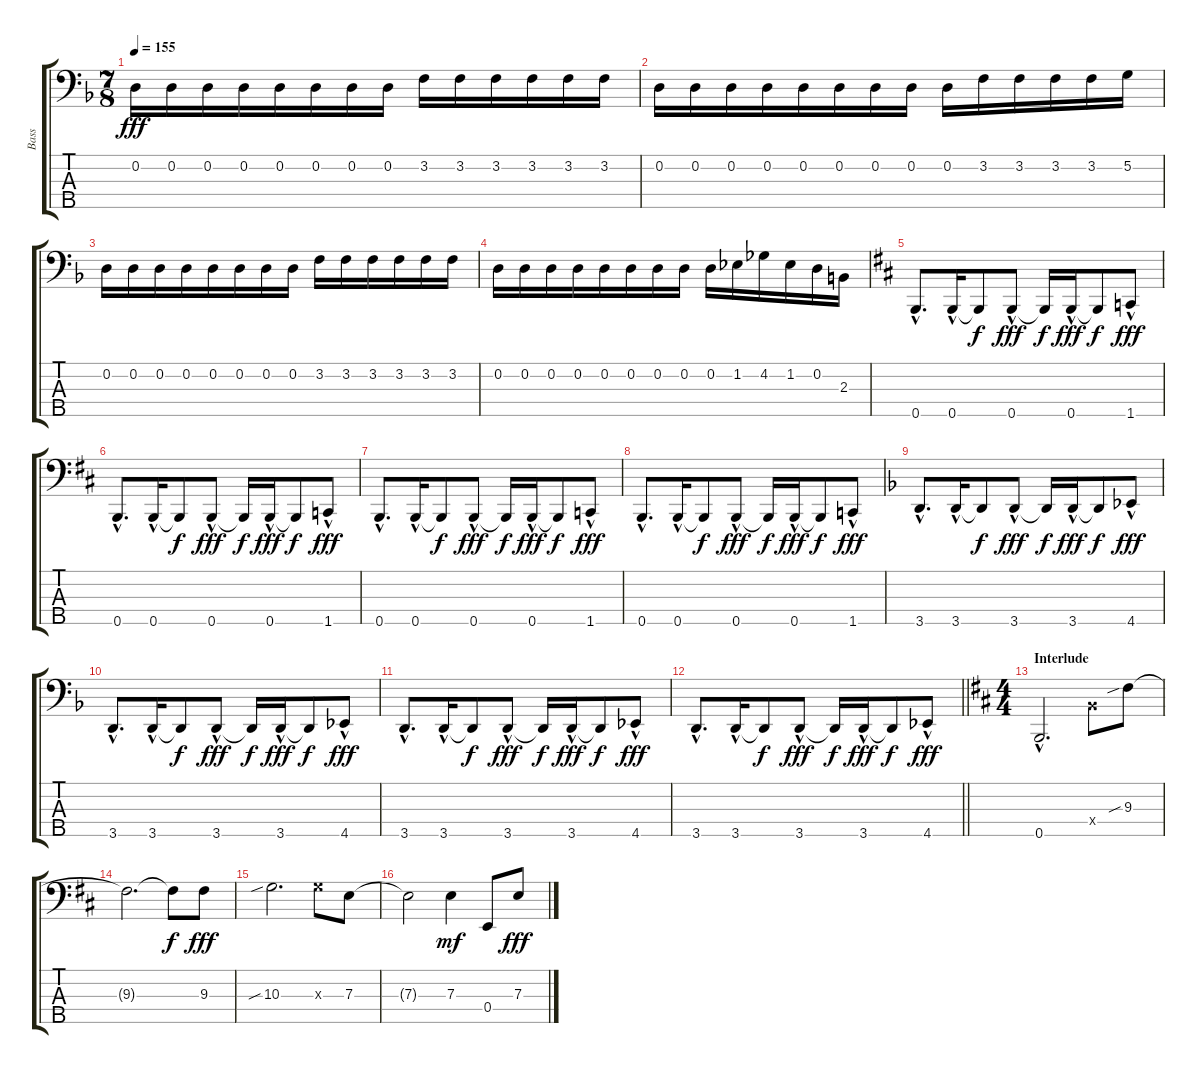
\track ("Bass" "Bass") {instrument fretlessbass}
\staff {score tabs}
\tuning (G2 D2 A1 E1 B0) {hide}
\ts (7 8)
\tempo 155
\clef f4
\ks f
0.2.16{dy fff} 0.2.16 0.2.16 0.2.16 0.2.16 0.2.16 0.2.16 0.2.16 3.2.16 3.2.16 3.2.16 3.2.16 3.2.16 3.2.16 |
0.2.16 0.2.16 0.2.16 0.2.16 0.2.16 0.2.16 0.2.16 0.2.16 0.2.16 3.2.16 3.2.16 3.2.16 3.2.16 5.2.16 |
0.2.16 0.2.16 0.2.16 0.2.16 0.2.16 0.2.16 0.2.16 0.2.16 3.2.16 3.2.16 3.2.16 3.2.16 3.2.16 3.2.16 |
0.2.16 0.2.16 0.2.16 0.2.16 0.2.16 0.2.16 0.2.16 0.2.16 0.2.16 1.2.16 4.2.16 1.2.16 0.2.16 2.3.16 |
\ks d
0.5{hac}.8{d} 0.5{hac}.16 0.5{t}.8{dy f} 0.5{hac}.8{dy fff} 0.5{t}.16{dy f} 0.5{hac}.16{dy fff} 0.5{t}.8{dy f} 1.5{hac}.8{dy fff} |
0.5{hac}.8{d} 0.5{hac}.16 0.5{t}.8{dy f} 0.5{hac}.8{dy fff} 0.5{t}.16{dy f} 0.5{hac}.16{dy fff} 0.5{t}.8{dy f} 1.5{hac}.8{dy fff} |
0.5{hac}.8{d} 0.5{hac}.16 0.5{t}.8{dy f} 0.5{hac}.8{dy fff} 0.5{t}.16{dy f} 0.5{hac}.16{dy fff} 0.5{t}.8{dy f} 1.5{hac}.8{dy fff} |
0.5{hac}.8{d} 0.5{hac}.16 0.5{t}.8{dy f} 0.5{hac}.8{dy fff} 0.5{t}.16{dy f} 0.5{hac}.16{dy fff} 0.5{t}.8{dy f} 1.5{hac}.8{dy fff} |
\ks f
3.5{hac}.8{d} 3.5{hac}.16 3.5{t}.8{dy f} 3.5{hac}.8{dy fff} 3.5{t}.16{dy f} 3.5{hac}.16{dy fff} 3.5{t}.8{dy f} 4.5{hac}.8{dy fff} |
3.5{hac}.8{d} 3.5{hac}.16 3.5{t}.8{dy f} 3.5{hac}.8{dy fff} 3.5{t}.16{dy f} 3.5{hac}.16{dy fff} 3.5{t}.8{dy f} 4.5{hac}.8{dy fff} |
3.5{hac}.8{d} 3.5{hac}.16 3.5{t}.8{dy f} 3.5{hac}.8{dy fff} 3.5{t}.16{dy f} 3.5{hac}.16{dy fff} 3.5{t}.8{dy f} 4.5{hac}.8{dy fff} |
\barLineRight lightlight
3.5{hac}.8{d} 3.5{hac}.16 3.5{t}.8{dy f} 3.5{hac}.8{dy fff} 3.5{t}.16{dy f} 3.5{hac}.16{dy fff} 3.5{t}.8{dy f} 4.5{hac}.8{dy fff} |
\ts (4 4)
\section ("" "Interlude")
\ks d
0.5{hac}.2{d} 7.4{x}.8 9.3{sib}.8 |
9.3{t}.2{d} 9.3{t}.8{dy f} 9.3.8{dy fff} |
10.3{sib}.2{d} 10.3{x}.8 7.3.8 |
7.3{t}.2 7.3.4{dy mf} 0.4.8 7.3.8{dy fff}
